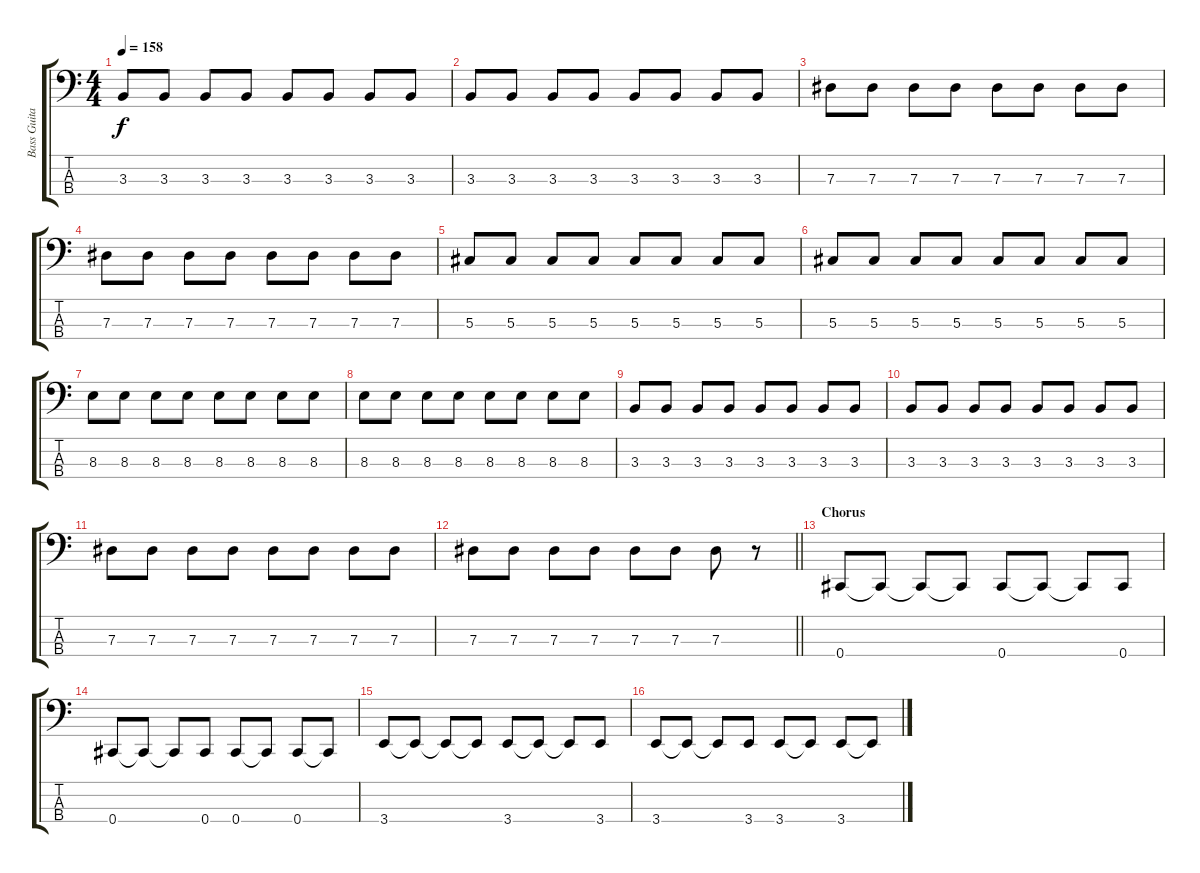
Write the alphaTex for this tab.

\track ("Bass Guitar" "Bass Guita") {instrument electricbassfinger}
\staff {score tabs}
\tuning (Gb2 Db2 Ab1 Db1) {hide}
\ts (4 4)
\tempo 158
\clef f4
\ks c
3.3.8{dy f} 3.3.8 3.3.8 3.3.8 3.3.8 3.3.8 3.3.8 3.3.8 |
3.3.8 3.3.8 3.3.8 3.3.8 3.3.8 3.3.8 3.3.8 3.3.8 |
7.3.8 7.3.8 7.3.8 7.3.8 7.3.8 7.3.8 7.3.8 7.3.8 |
7.3.8 7.3.8 7.3.8 7.3.8 7.3.8 7.3.8 7.3.8 7.3.8 |
5.3.8 5.3.8 5.3.8 5.3.8 5.3.8 5.3.8 5.3.8 5.3.8 |
5.3.8 5.3.8 5.3.8 5.3.8 5.3.8 5.3.8 5.3.8 5.3.8 |
8.3.8 8.3.8 8.3.8 8.3.8 8.3.8 8.3.8 8.3.8 8.3.8 |
8.3.8 8.3.8 8.3.8 8.3.8 8.3.8 8.3.8 8.3.8 8.3.8 |
3.3.8 3.3.8 3.3.8 3.3.8 3.3.8 3.3.8 3.3.8 3.3.8 |
3.3.8 3.3.8 3.3.8 3.3.8 3.3.8 3.3.8 3.3.8 3.3.8 |
7.3.8 7.3.8 7.3.8 7.3.8 7.3.8 7.3.8 7.3.8 7.3.8 |
\barLineRight lightlight
7.3.8 7.3.8 7.3.8 7.3.8 7.3.8 7.3.8 7.3.8 r.8 |
\section ("" "Chorus")
0.4.8 0.4{t}.8 0.4{t}.8 0.4{t}.8 0.4.8 0.4{t}.8 0.4{t}.8 0.4.8 |
0.4.8 0.4{t}.8 0.4{t}.8 0.4.8 0.4.8 0.4{t}.8 0.4.8 0.4{t}.8 |
3.4.8 3.4{t}.8 3.4{t}.8 3.4{t}.8 3.4.8 3.4{t}.8 3.4{t}.8 3.4.8 |
3.4.8 3.4{t}.8 3.4{t}.8 3.4.8 3.4.8 3.4{t}.8 3.4.8 3.4{t}.8
